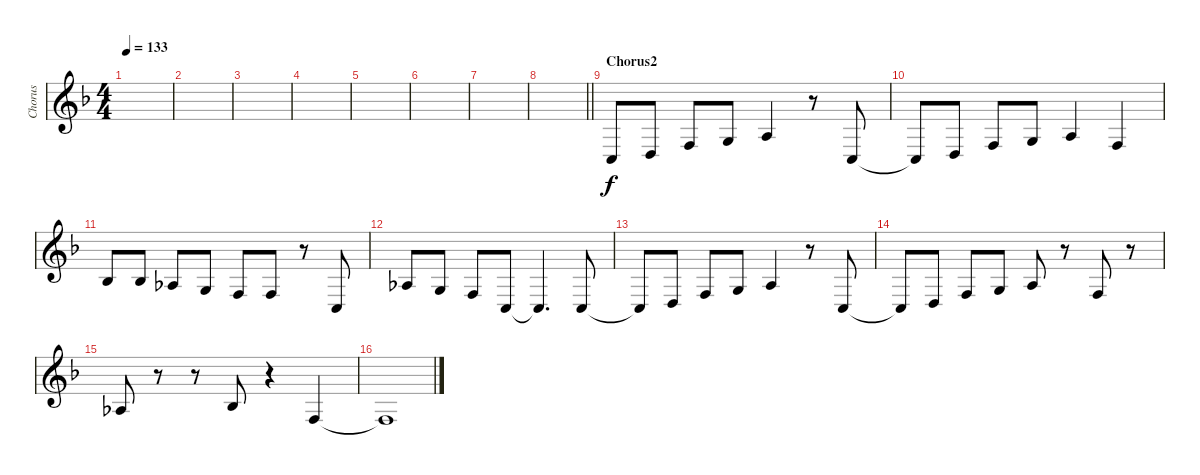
\track ("Chorus" "Chorus") {instrument bassoon}
\staff {score}
\tuning (E4 B3 G3 D3 A2 E2) {hide}
\ts (4 4)
\tempo 133
\clef g2
\ks f
|
|
|
|
|
|
|
\barLineRight lightlight
|
\section ("" "Chorus2")
3.5.8 0.4.8 3.4.8 0.3.8 2.3.4 r.8 3.5.8 |
3.5{t}.8 0.4.8 3.4.8 0.3.8 2.3.4 3.4.4 |
3.3.8 3.3.8 1.3.8 0.3.8 3.4.8 3.4.8 r.8 3.5.8 |
1.3.8 0.3.8 3.4.8 3.5.8 3.5{t}.4{d} 3.5.8 |
3.5{t}.8 0.4.8 3.4.8 0.3.8 2.3.4 r.8 3.5.8 |
3.5{t}.8 0.4.8 3.4.8 0.3.8 2.3.8 r.8 3.4.8 r.8 |
1.3.8 r.8 r.8 3.3.8 r.4 3.4.4 |
3.4{t}.1
